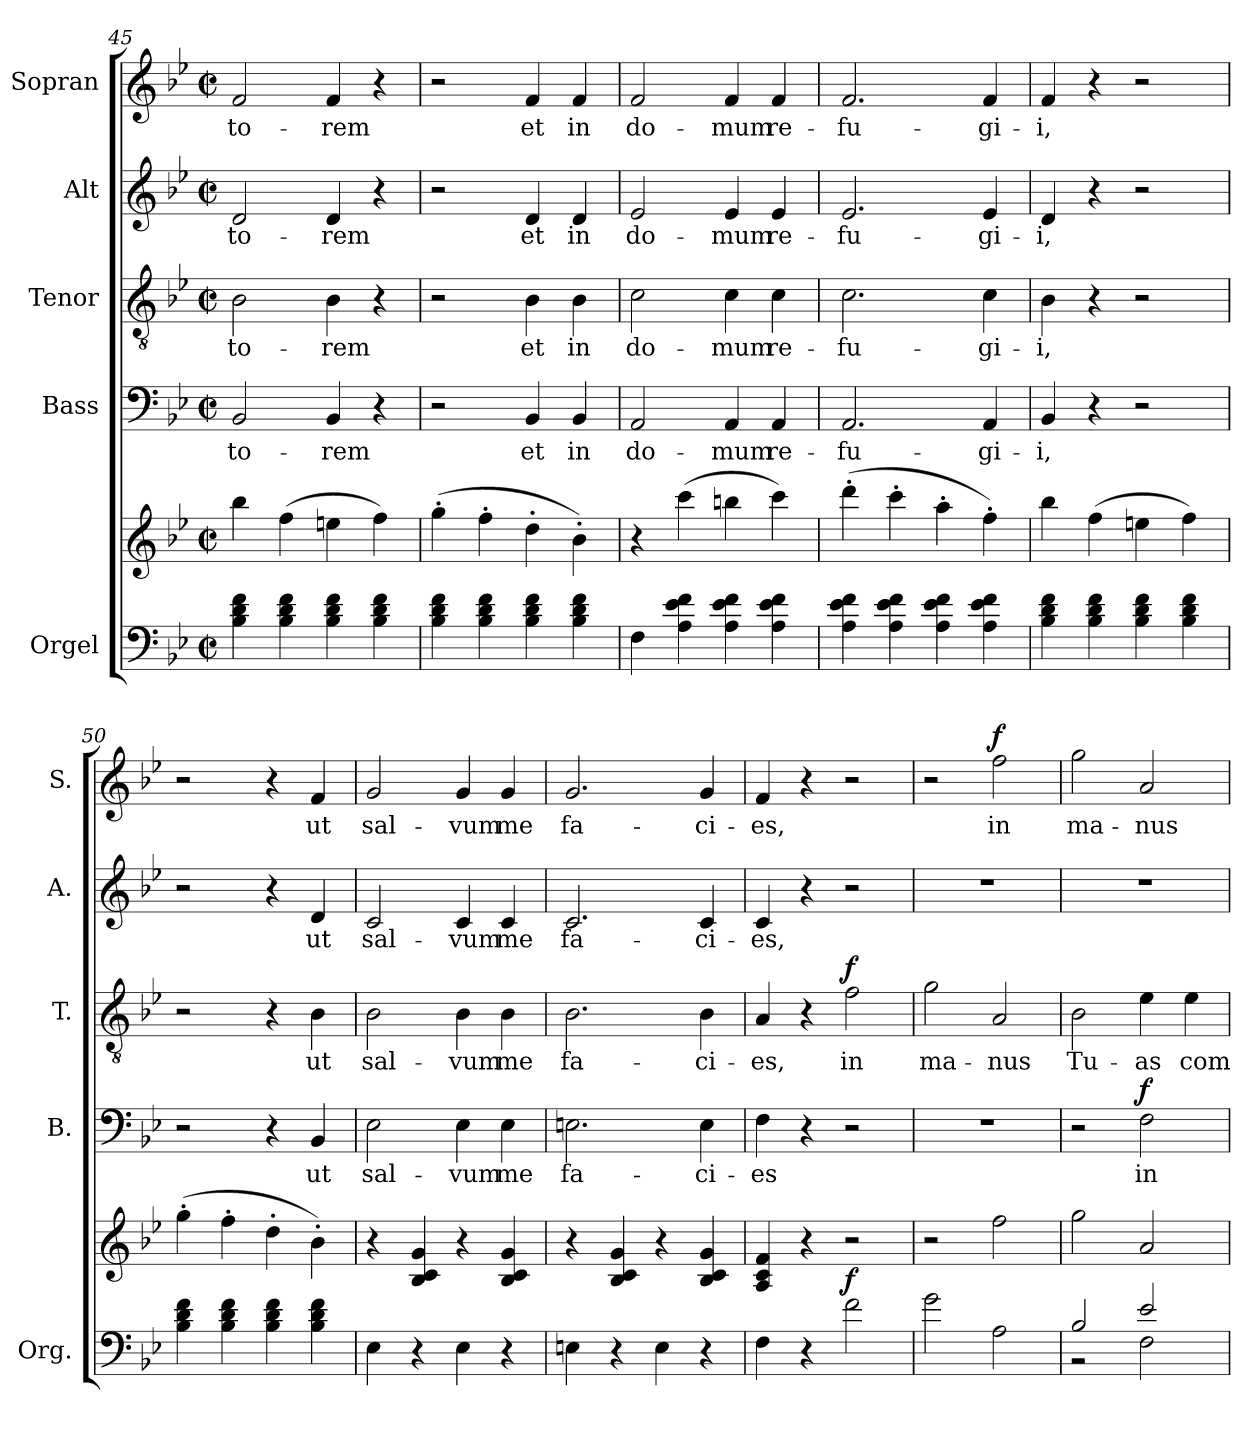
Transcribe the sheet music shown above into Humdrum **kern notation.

**kern	**kern	**dynam	**kern	**text	**dynam	**kern	**text	**dynam	**kern	**text	**kern	**text	**dynam
*part5	*part5	*part5	*part4	*part4	*part4	*part3	*part3	*part3	*part2	*part2	*part1	*part1	*part1
*staff6	*staff5	*staff5/6	*staff4	*staff4	*staff4	*staff3	*staff3	*staff3	*staff2	*staff2	*staff1	*staff1	*staff1
*I"Orgel	*	*	*I"Bass	*	*	*I"Tenor	*	*	*I"Alt	*	*I"Sopran	*	*
*I'Org.	*	*	*I'B.	*	*	*I'T.	*	*	*I'A.	*	*I'S.	*	*
*clefF4	*clefG2	*	*clefF4	*	*	*clefGv2	*	*	*clefG2	*	*clefG2	*	*
*k[b-e-]	*k[b-e-]	*	*k[b-e-]	*	*	*k[b-e-]	*	*	*k[b-e-]	*	*k[b-e-]	*	*
*B-:	*B-:	*	*B-:	*	*	*B-:	*	*	*B-:	*	*B-:	*	*
*M2/2	*M2/2	*	*M2/2	*	*	*M2/2	*	*	*M2/2	*	*M2/2	*	*
*met(c|)	*met(c|)	*	*met(c|)	*	*	*met(c|)	*	*	*met(c|)	*	*met(c|)	*	*
=45	=45	=45	=45	=45	=45	=45	=45	=45	=45	=45	=45	=45	=45
!	!	!	!	!LO:LY:b	!	!	!LO:LY:b	!	!	!LO:LY:b	!	!LO:LY:b	!
4B-\ 4d\ 4f\	4bb-\	.	2BB-/	-to-	.	2B-\	-to-	.	2d/	-to-	2f/	-to-	.
4B-\ 4d\ 4f\	(>4ff\	.	.	.	.	.	.	.	.	.	.	.	.
!	!	!	!	!LO:LY:b	!	!	!LO:LY:b	!	!	!LO:LY:b	!	!LO:LY:b	!
4B-\ 4d\ 4f\	4een\	.	4BB-/	-rem	.	4B-\	-rem	.	4d/	-rem	4f/	-rem	.
4B-\ 4d\ 4f\	4ff\)	.	4r	.	.	4r	.	.	4r	.	4r	.	.
!!LO:PB:g=z
=46	=46	=46	=46	=46	=46	=46	=46	=46	=46	=46	=46	=46	=46
4B-\ 4d\ 4f\	(>4gg'>\	.	2r	.	.	2r	.	.	2r	.	2r	.	.
4B-\ 4d\ 4f\	4ff'>\	.	.	.	.	.	.	.	.	.	.	.	.
!	!	!	!	!LO:LY:b	!	!	!LO:LY:b	!	!	!LO:LY:b	!	!LO:LY:b	!
4B-\ 4d\ 4f\	4dd'>\	.	4BB-/	et	.	4B-\	et	.	4d/	et	4f/	et	.
!	!	!	!	!LO:LY:b	!	!	!LO:LY:b	!	!	!LO:LY:b	!	!LO:LY:b	!
4B-\ 4d\ 4f\	4b-'>\)	.	4BB-/	in	.	4B-\	in	.	4d/	in	4f/	in	.
=47	=47	=47	=47	=47	=47	=47	=47	=47	=47	=47	=47	=47	=47
!	!	!	!	!LO:LY:b	!	!	!LO:LY:b	!	!	!LO:LY:b	!	!LO:LY:b	!
4F\	4r	.	2AA/	do-	.	2c\	do-	.	2e-/	do-	2f/	do-	.
4A\ 4e-\ 4f\	(>4ccc\	.	.	.	.	.	.	.	.	.	.	.	.
!	!	!	!	!LO:LY:b	!	!	!LO:LY:b	!	!	!LO:LY:b	!	!LO:LY:b	!
4A\ 4e-\ 4f\	4bbn\	.	4AA/	-mum	.	4c\	-mum	.	4e-/	-mum	4f/	-mum	.
!	!	!	!	!LO:LY:b	!	!	!LO:LY:b	!	!	!LO:LY:b	!	!LO:LY:b	!
4A\ 4e-\ 4f\	4ccc\)	.	4AA/	re-	.	4c\	re-	.	4e-/	re-	4f/	re-	.
=48	=48	=48	=48	=48	=48	=48	=48	=48	=48	=48	=48	=48	=48
!	!	!	!	!LO:LY:b	!	!	!LO:LY:b	!	!	!LO:LY:b	!	!LO:LY:b	!
4A\ 4e-\ 4f\	(>4ddd'>\	.	2.AA/	-fu-	.	2.c\	-fu-	.	2.e-/	-fu-	2.f/	-fu-	.
4A\ 4e-\ 4f\	4ccc'>\	.	.	.	.	.	.	.	.	.	.	.	.
4A\ 4e-\ 4f\	4aa'>\	.	.	.	.	.	.	.	.	.	.	.	.
!	!	!	!	!LO:LY:b	!	!	!LO:LY:b	!	!	!LO:LY:b	!	!LO:LY:b	!
4A\ 4e-\ 4f\	4ff'>\)	.	4AA/	-gi-	.	4c\	-gi-	.	4e-/	-gi-	4f/	-gi-	.
=49	=49	=49	=49	=49	=49	=49	=49	=49	=49	=49	=49	=49	=49
!	!	!	!	!LO:LY:b	!	!	!LO:LY:b	!	!	!LO:LY:b	!	!LO:LY:b	!
4B-\ 4d\ 4f\	4bb-\	.	4BB-/	-i,	.	4B-\	-i,	.	4d/	-i,	4f/	-i,	.
4B-\ 4d\ 4f\	(>4ff\	.	4r	.	.	4r	.	.	4r	.	4r	.	.
4B-\ 4d\ 4f\	4een\	.	2r	.	.	2r	.	.	2r	.	2r	.	.
4B-\ 4d\ 4f\	4ff\)	.	.	.	.	.	.	.	.	.	.	.	.
=50	=50	=50	=50	=50	=50	=50	=50	=50	=50	=50	=50	=50	=50
4B-\ 4d\ 4f\	(>4gg'>\	.	2r	.	.	2r	.	.	2r	.	2r	.	.
4B-\ 4d\ 4f\	4ff'>\	.	.	.	.	.	.	.	.	.	.	.	.
4B-\ 4d\ 4f\	4dd'>\	.	4r	.	.	4r	.	.	4r	.	4r	.	.
!	!	!	!	!LO:LY:b	!	!	!LO:LY:b	!	!	!LO:LY:b	!	!LO:LY:b	!
4B-\ 4d\ 4f\	4b-'>\)	.	4BB-/	ut	.	4B-\	ut	.	4d/	ut	4f/	ut	.
=51	=51	=51	=51	=51	=51	=51	=51	=51	=51	=51	=51	=51	=51
!	!	!	!	!LO:LY:b	!	!	!LO:LY:b	!	!	!LO:LY:b	!	!LO:LY:b	!
4E-\	4r	.	2E-\	sal-	.	2B-\	sal-	.	2c/	sal-	2g/	sal-	.
4r	4B-/ 4c/ 4g/	.	.	.	.	.	.	.	.	.	.	.	.
!	!	!	!	!LO:LY:b	!	!	!LO:LY:b	!	!	!LO:LY:b	!	!LO:LY:b	!
4E-\	4r	.	4E-\	-vum	.	4B-\	-vum	.	4c/	-vum	4g/	-vum	.
!	!	!	!	!LO:LY:b	!	!	!LO:LY:b	!	!	!LO:LY:b	!	!LO:LY:b	!
4r	4B-/ 4c/ 4g/	.	4E-\	me	.	4B-\	me	.	4c/	me	4g/	me	.
=52	=52	=52	=52	=52	=52	=52	=52	=52	=52	=52	=52	=52	=52
!	!	!	!	!LO:LY:b	!	!	!LO:LY:b	!	!	!LO:LY:b	!	!LO:LY:b	!
4En\	4r	.	2.En\	fa-	.	2.B-\	fa-	.	2.c/	fa-	2.g/	fa-	.
4r	4B-/ 4c/ 4g/	.	.	.	.	.	.	.	.	.	.	.	.
4E\	4r	.	.	.	.	.	.	.	.	.	.	.	.
!	!	!	!	!LO:LY:b	!	!	!LO:LY:b	!	!	!LO:LY:b	!	!LO:LY:b	!
4r	4B-/ 4c/ 4g/	.	4E\	-ci-	.	4B-\	-ci-	.	4c/	-ci-	4g/	-ci-	.
=53	=53	=53	=53	=53	=53	=53	=53	=53	=53	=53	=53	=53	=53
!	!	!	!	!LO:LY:b	!	!	!LO:LY:b	!	!	!LO:LY:b	!	!LO:LY:b	!
4F\	4A/ 4c/ 4f/	.	4F\	-es	.	4A/	-es,	.	4c/	-es,	4f/	-es,	.
4r	4r	.	4r	.	.	4r	.	.	4r	.	4r	.	.
!	!	!LO:DY:b	!	!	!	!	!LO:LY:b	!LO:DY:a	!	!	!	!	!
2f\	2r	f	2r	.	.	2f\	in	f	2r	.	2r	.	.
!!LO:LB:g=z
=54	=54	=54	=54	=54	=54	=54	=54	=54	=54	=54	=54	=54	=54
!	!	!	!	!	!	!	!LO:LY:b	!	!	!	!	!	!
2g\	2r	.	1r	.	.	2g\	ma-	.	1r	.	2r	.	.
!	!	!	!	!	!	!	!LO:LY:b	!	!	!	!	!LO:LY:b	!LO:DY:a
2A\	2ff\	.	.	.	.	2A/	-nus	.	.	.	2ff\	in	f
=55	=55	=55	=55	=55	=55	=55	=55	=55	=55	=55	=55	=55	=55
*^	*	*	*	*	*	*	*	*	*	*	*	*	*
!	!	!	!	!	!	!	!	!LO:LY:b	!	!	!	!	!LO:LY:b	!
2B-/	2r	2gg\	.	2r	.	.	2B-\	Tu-	.	1r	.	2gg\	ma-	.
!	!	!	!	!	!LO:LY:b	!LO:DY:a	!	!LO:LY:b	!	!	!	!	!LO:LY:b	!
2e-/	2F\	2a/	.	2F\	in	f	4e-\	-as	.	.	.	2a/	-nus	.
!	!	!	!	!	!	!	!	!LO:LY:b	!	!	!	!	!	!
.	.	.	.	.	.	.	4e-\	com-	.	.	.	.	.	.
*v	*v	*	*	*	*	*	*	*	*	*	*	*	*	*
=	=	=	=	=	=	=	=	=	=	=	=	=	=
*-	*-	*-	*-	*-	*-	*-	*-	*-	*-	*-	*-	*-	*-
